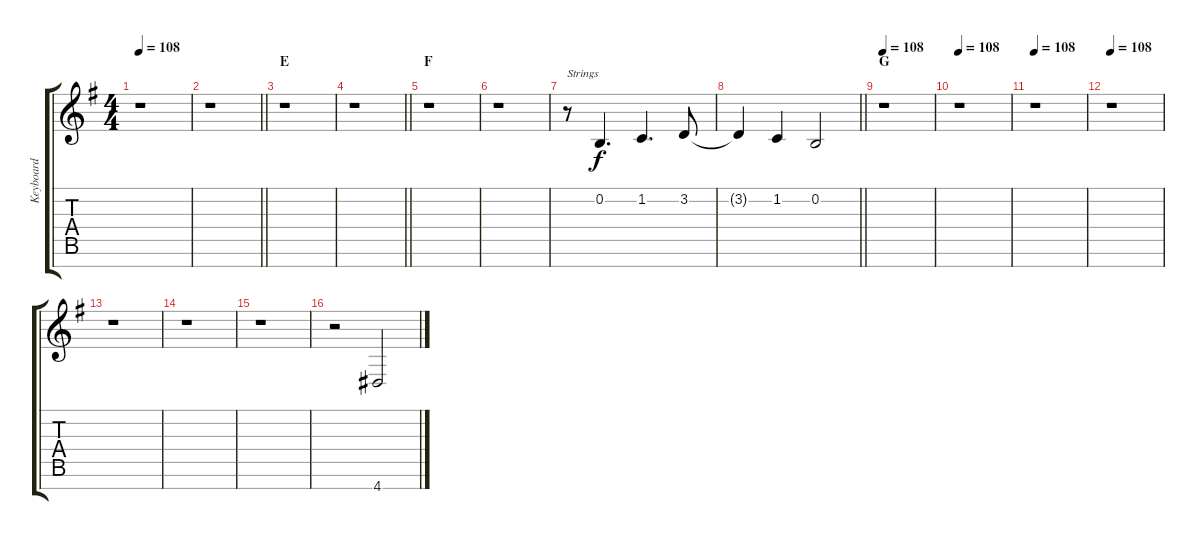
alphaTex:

\track ("Keyboard" "Keyboard") {instrument seashore}
\staff {score tabs}
\tuning (E4 B3 G3 D3 A2 E2 B1) {hide}
\ts (4 4)
\tempo 108
\clef g2
\ks eminor
r.1{dy f} |
\barLineRight lightlight
r.1 |
\section ("" "E")
r.1 |
\barLineRight lightlight
r.1 |
\section ("" "F")
r.1 |
r.1 |
r.8{txt "Strings" instrument stringensemble1} 0.2.4{d} 1.2.4{d} 3.2.8 |
\barLineRight lightlight
3.2{t}.4 1.2.4 0.2.2 |
\section ("" "G")
\tempo 108
r.1 |
\tempo 108
r.1 |
\tempo 108
r.1 |
\tempo 108
r.1 |
r.1 |
r.1 |
r.1 |
r.2 4.7.2{ot 8vb volume 13}
